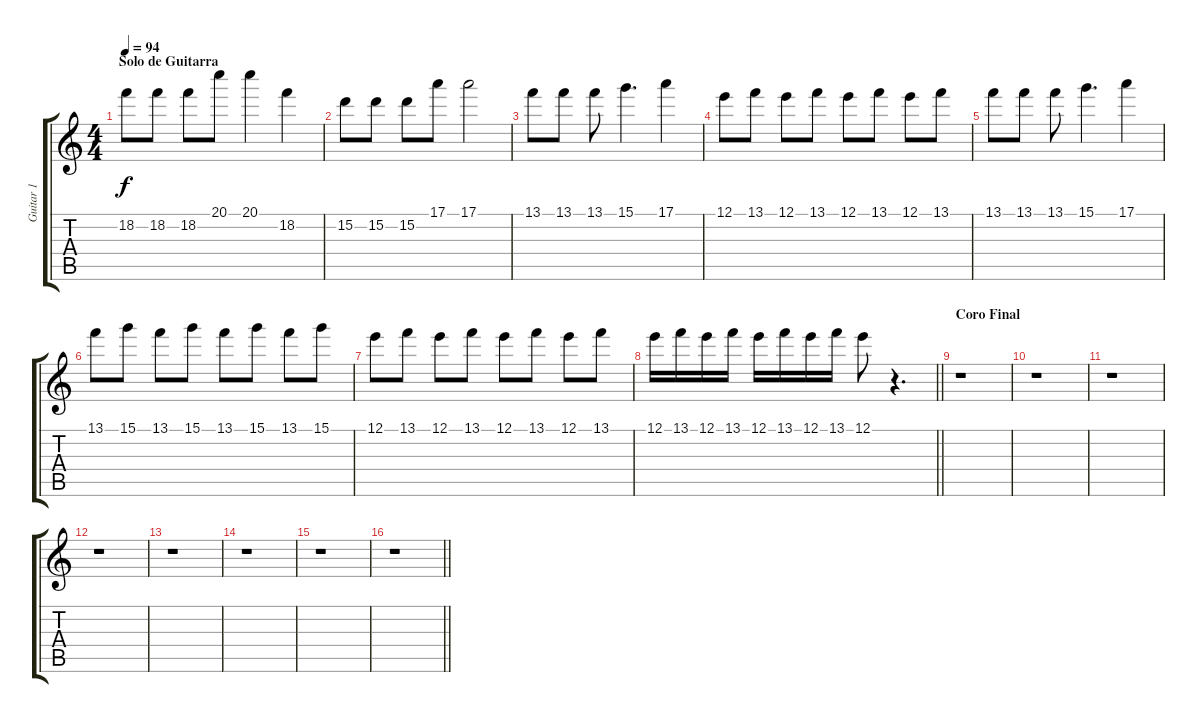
\track ("Guitar 1" "Guitar 1") {instrument overdrivenguitar}
\staff {score tabs}
\tuning (E4 B3 G3 D3 A2 E2) {hide}
\ts (4 4)
\section ("" "Solo de Guitarra")
\tempo 94
\clef g2
\ks c
18.2.8{dy f} 18.2.8 18.2.8 20.1.8 20.1.4 18.2.4 |
15.2.8 15.2.8 15.2.8 17.1.8 17.1.2 |
13.1.8 13.1.8 13.1.8 15.1.4{d} 17.1.4 |
12.1.8 13.1.8 12.1.8 13.1.8 12.1.8 13.1.8 12.1.8 13.1.8 |
13.1.8 13.1.8 13.1.8 15.1.4{d} 17.1.4 |
13.1.8 15.1.8 13.1.8 15.1.8 13.1.8 15.1.8 13.1.8 15.1.8 |
12.1.8 13.1.8 12.1.8 13.1.8 12.1.8 13.1.8 12.1.8 13.1.8 |
\barLineRight lightlight
12.1.16 13.1.16 12.1.16 13.1.16 12.1.16 13.1.16 12.1.16 13.1.16 12.1.8 r.4{d} |
\section ("" "Coro Final")
r.1 |
r.1 |
r.1 |
r.1 |
r.1 |
r.1 |
r.1 |
\barLineRight lightlight
r.1
